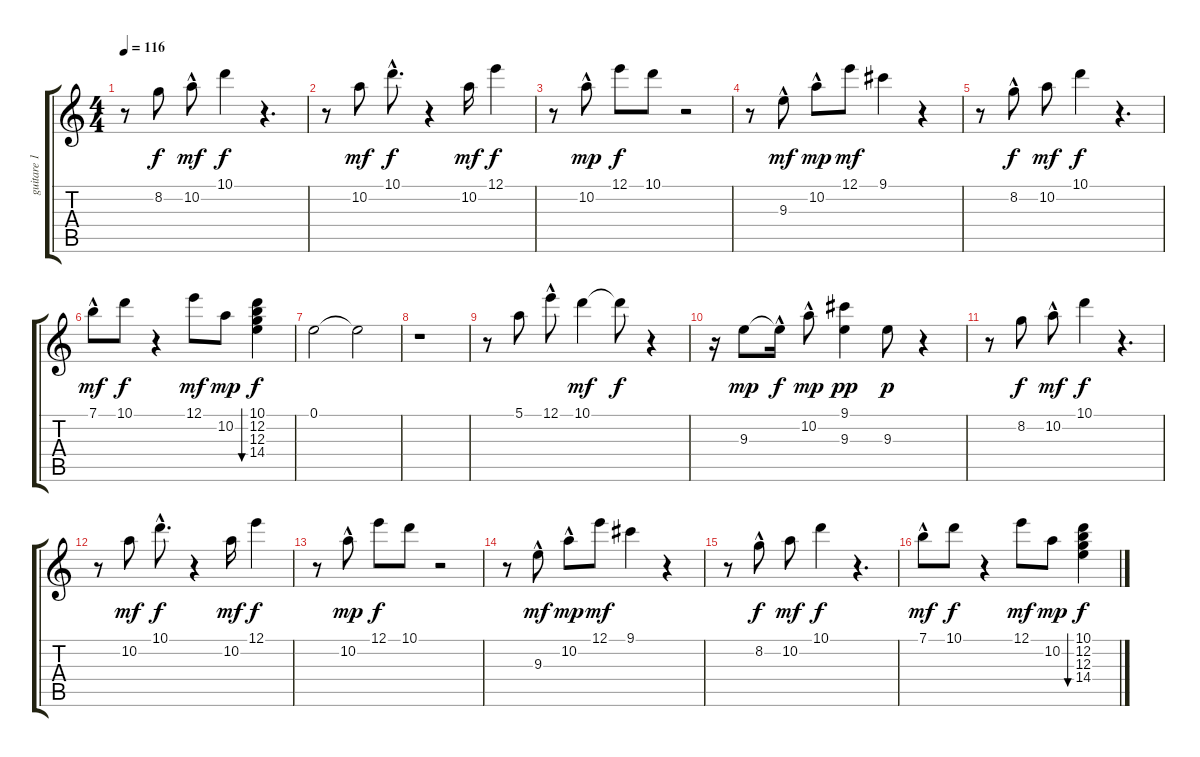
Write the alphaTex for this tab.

\track ("guitare 1" "guitare 1") {instrument electricguitarmuted}
\staff {score tabs}
\tuning (E4 B3 G3 D3 A2 E2) {hide}
\ts (4 4)
\tempo 116
\clef g2
\ks c
r.8{dy p} 8.2.8{dy f} 10.2{hac}.8{dy mf} 10.1.4{dy f} r.4{d} |
r.8 10.2.8{dy mf} 10.1{hac}.8{d dy f} r.4 10.2.16{dy mf} 12.1.4{dy f} |
r.8 10.2{hac}.8{dy mp} 12.1.8{dy f} 10.1.8 r.2 |
r.8 9.3{hac}.8{dy mf} 10.2{hac}.8{dy mp} 12.1.8{dy mf} 9.1.4 r.4 |
r.8 8.2{hac}.8{dy f} 10.2.8{dy mf} 10.1.4{dy f} r.4{d} |
7.1{hac}.8{dy mf} 10.1.8{dy f} r.4 12.1.8{dy mf} 10.2.8{dy mp} (10.1 12.2 12.3 14.4).4{bu 480 dy f} |
0.1.2 0.1{t}.2 |
r.1 |
r.8 5.1.8 12.1{hac}.8 10.1.4{dy mf} 10.1{t}.8{dy f} r.4 |
r.16 9.3.8{dy mp} 9.3{hac t}.16{dy f} 10.2{hac}.8{dy mp} (9.1 9.3).4{dy pp} 9.3.8{dy p} r.4 |
r.8 8.2.8{dy f} 10.2{hac}.8{dy mf} 10.1.4{dy f} r.4{d} |
r.8 10.2.8{dy mf} 10.1{hac}.8{d dy f} r.4 10.2.16{dy mf} 12.1.4{dy f} |
r.8 10.2{hac}.8{dy mp} 12.1.8{dy f} 10.1.8 r.2 |
r.8 9.3{hac}.8{dy mf} 10.2{hac}.8{dy mp} 12.1.8{dy mf} 9.1.4 r.4 |
r.8 8.2{hac}.8{dy f} 10.2.8{dy mf} 10.1.4{dy f} r.4{d} |
7.1{hac}.8{dy mf} 10.1.8{dy f} r.4 12.1.8{dy mf} 10.2.8{dy mp} (10.1 12.2 12.3 14.4).4{bu 480 dy f}
